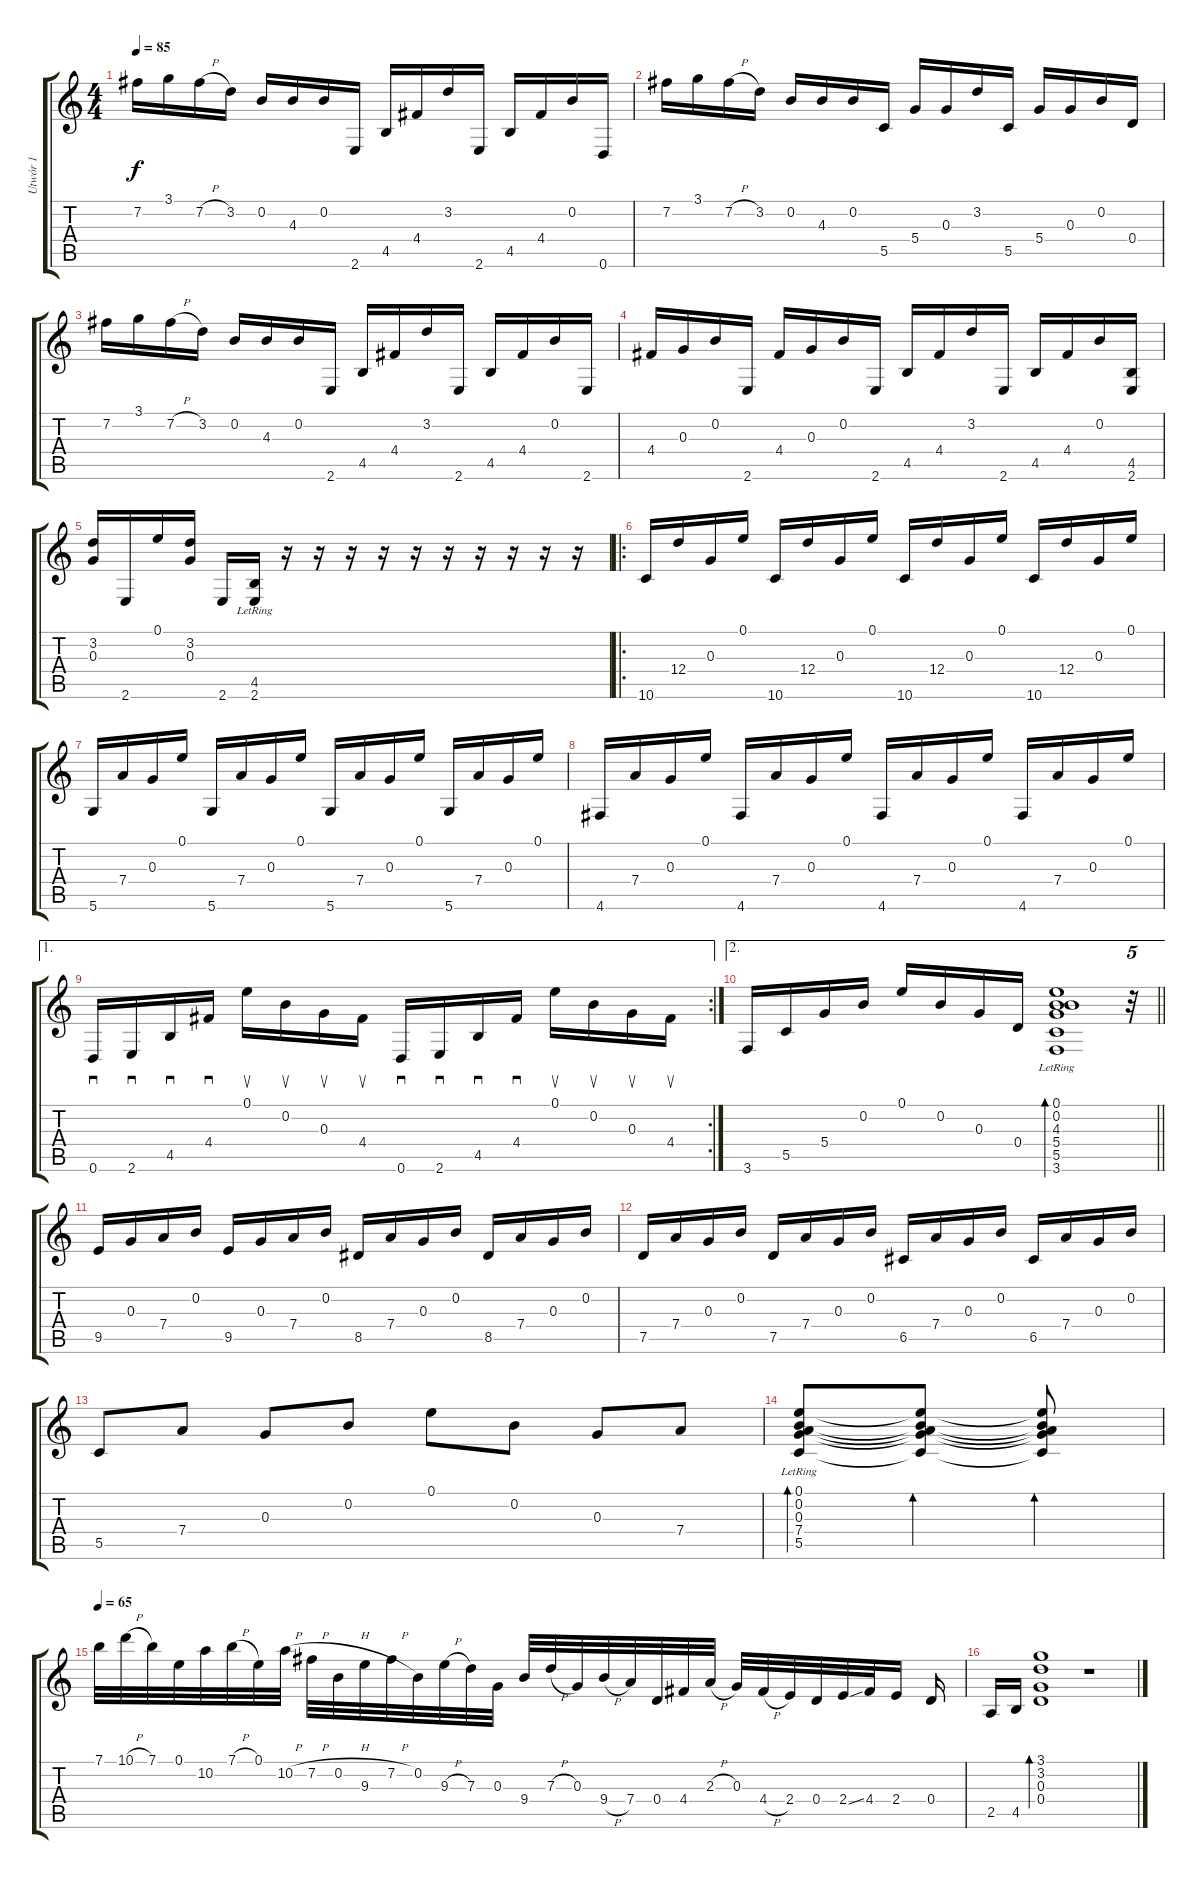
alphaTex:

\track ("Utwór 1" "Utwór 1") {instrument acousticguitarsteel}
\staff {score tabs}
\tuning (E4 B3 G3 D3 G2 D2) {hide}
\ts (4 4)
\tempo 85
\clef g2
\ks c
7.2.16{dy f} 3.1.16 7.2{h}.16 3.2.16 0.2.16 4.3.16 0.2.16 2.6.16 4.5.16 4.4.16 3.2.16 2.6.16 4.5.16 4.4.16 0.2.16 0.6.16 |
7.2.16 3.1.16 7.2{h}.16 3.2.16 0.2.16 4.3.16 0.2.16 5.5.16 5.4.16 0.3.16 3.2.16 5.5.16 5.4.16 0.3.16 0.2.16 0.4.16 |
7.2.16 3.1.16 7.2{h}.16 3.2.16 0.2.16 4.3.16 0.2.16 2.6.16 4.5.16 4.4.16 3.2.16 2.6.16 4.5.16 4.4.16 0.2.16 2.6.16 |
4.4.16 0.3.16 0.2.16 2.6.16 4.4.16 0.3.16 0.2.16 2.6.16 4.5.16 4.4.16 3.2.16 2.6.16 4.5.16 4.4.16 0.2.16 (4.5 2.6).16 |
(3.2 0.3).16 2.6.16 0.1.16 (3.2 0.3).16 2.6.16 (4.5 2.6{lr}).16 r.16 r.16 r.16 r.16 r.16 r.16 r.16 r.16 r.16 r.16 |
\ro
10.6.16 12.4.16 0.3.16 0.1.16 10.6.16 12.4.16 0.3.16 0.1.16 10.6.16 12.4.16 0.3.16 0.1.16 10.6.16 12.4.16 0.3.16 0.1.16 |
5.6.16 7.4.16 0.3.16 0.1.16 5.6.16 7.4.16 0.3.16 0.1.16 5.6.16 7.4.16 0.3.16 0.1.16 5.6.16 7.4.16 0.3.16 0.1.16 |
4.6.16 7.4.16 0.3.16 0.1.16 4.6.16 7.4.16 0.3.16 0.1.16 4.6.16 7.4.16 0.3.16 0.1.16 4.6.16 7.4.16 0.3.16 0.1.16 |
\ae 1
\rc 2
0.6.16{sd} 2.6.16{sd} 4.5.16{sd} 4.4.16{sd} 0.1.16{su} 0.2.16{su} 0.3.16{su} 4.4.16{su} 0.6.16{sd} 2.6.16{sd} 4.5.16{sd} 4.4.16{sd} 0.1.16{su} 0.2.16{su} 0.3.16{su} 4.4.16{su} |
\ae 2
\barLineRight lightlight
3.6.16 5.5.16 5.4.16 0.2.16 0.1.16 0.2.16 0.3.16 0.4.16 (0.1 0.2 4.3{lr} 5.4 5.5 3.6).1{bd 60} r.32{tu (5 4)} |
9.5.16 0.3.16 7.4.16 0.2.16 9.5.16 0.3.16 7.4.16 0.2.16 8.5.16 7.4.16 0.3.16 0.2.16 8.5.16 7.4.16 0.3.16 0.2.16 |
7.5.16 7.4.16 0.3.16 0.2.16 7.5.16 7.4.16 0.3.16 0.2.16 6.5.16 7.4.16 0.3.16 0.2.16 6.5.16 7.4.16 0.3.16 0.2.16 |
5.5.8 7.4.8 0.3.8 0.2.8 0.1.8 0.2.8 0.3.8 7.4.8 |
(0.1 0.2 0.3 7.4{lr} 5.5).8{bd 480} (0.1{t} 0.2{t} 0.3{t} 7.4{t} 5.5{t}).8{bd 480} (0.1{t} 0.2{t} 0.3{t} 7.4{t} 5.5{t}).8{bd 480} |
\tempo 65
7.1.32 10.1{h}.32 7.1.32 0.1.32 10.2.32 7.1{h}.32 0.1.32 10.2{h}.32 7.2{h}.32 0.2{h}.32 9.3.32 7.2{h}.32 0.2.32 9.3{h}.32 7.3.32 0.3.32 9.4.32 7.3{h}.32 0.3.32 9.4{h}.32 7.4.32 0.4.32 4.4.32 2.3{h}.32 0.3.32 4.4{h}.32 2.4.32 0.4.32 2.4{ss}.32 4.4.32 2.4.16 0.4.16 |
2.5.16 4.5.16 (3.1 3.2 0.3 0.4).1{bd 480} r.1
